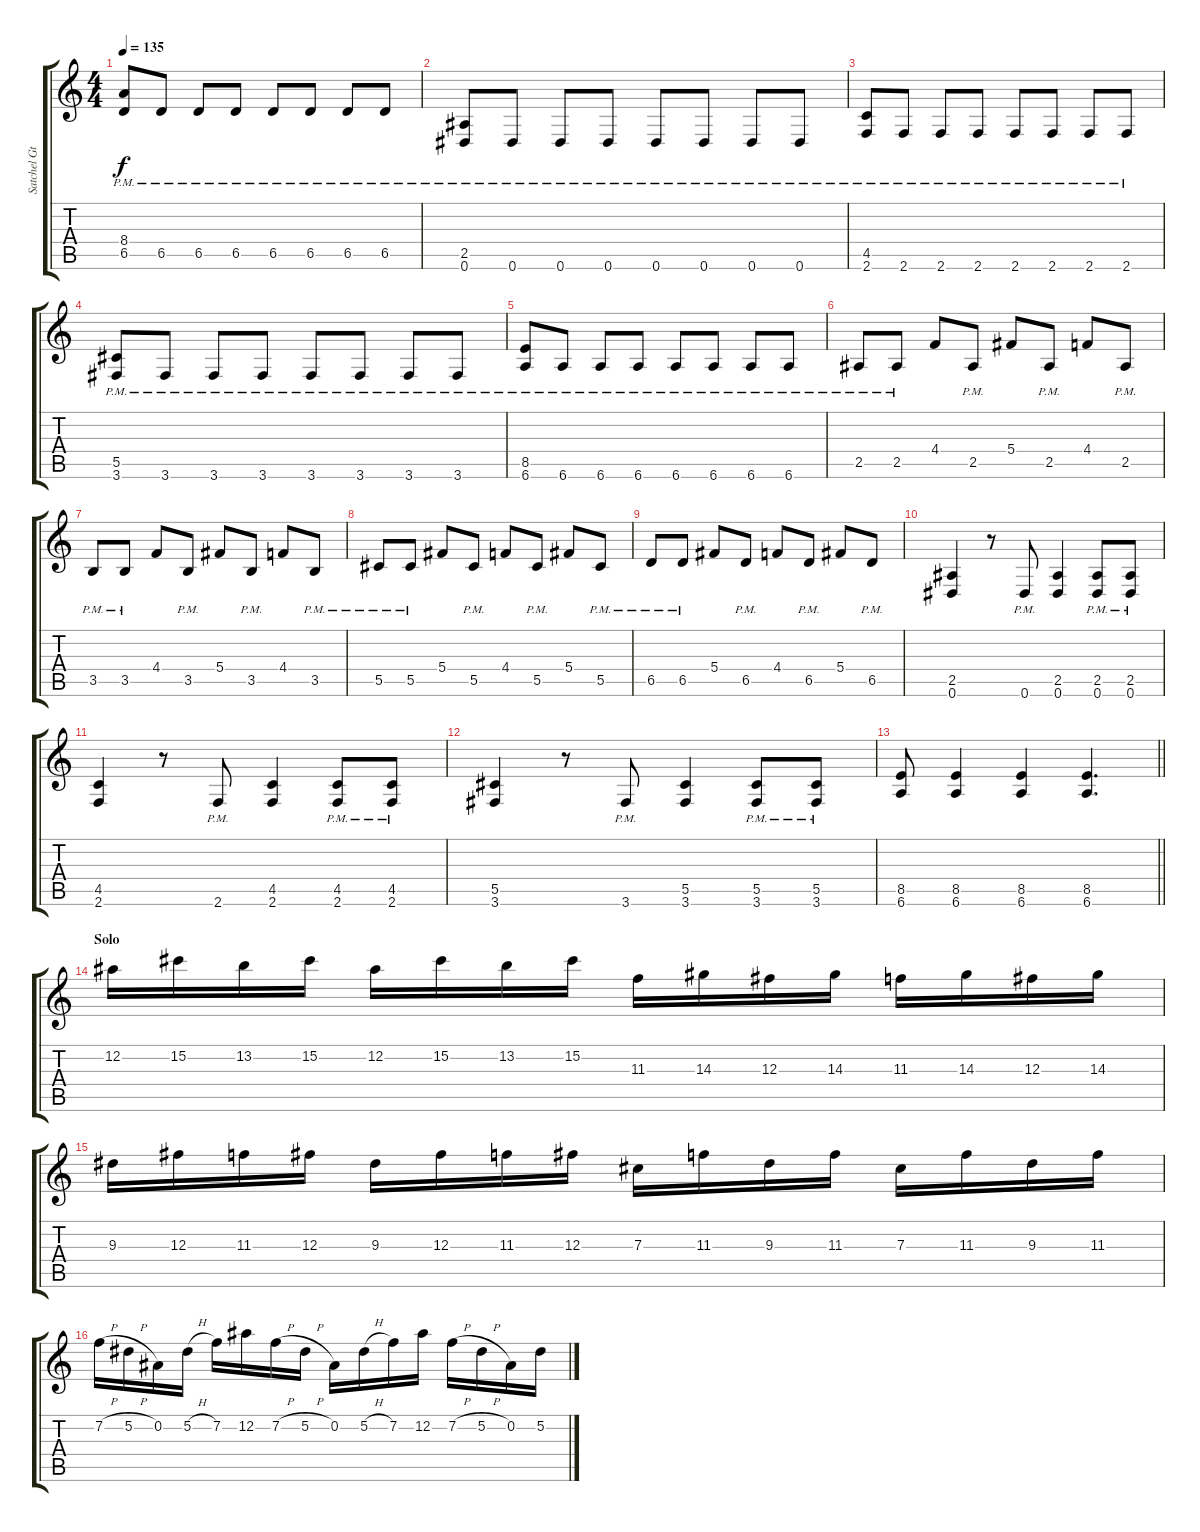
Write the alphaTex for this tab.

\track ("Satchel Gt. Lead 2" "Satchel Gt") {instrument distortionguitar}
\staff {score tabs}
\tuning (Eb4 Bb3 Gb3 Db3 Ab2 Eb2) {hide}
\ts (4 4)
\tempo 135
\clef g2
\ks c
(8.4{pm} 6.5{pm}).8{dy f} 6.5{pm}.8 6.5{pm}.8 6.5{pm}.8 6.5{pm}.8 6.5{pm}.8 6.5{pm}.8 6.5{pm}.8 |
(2.5{pm} 0.6{pm}).8 0.6{pm}.8 0.6{pm}.8 0.6{pm}.8 0.6{pm}.8 0.6{pm}.8 0.6{pm}.8 0.6{pm}.8 |
(4.5{pm} 2.6{pm}).8 2.6{pm}.8 2.6{pm}.8 2.6{pm}.8 2.6{pm}.8 2.6{pm}.8 2.6{pm}.8 2.6{pm}.8 |
(5.5{pm} 3.6{pm}).8 3.6{pm}.8 3.6{pm}.8 3.6{pm}.8 3.6{pm}.8 3.6{pm}.8 3.6{pm}.8 3.6{pm}.8 |
(8.5{pm} 6.6{pm}).8 6.6{pm}.8 6.6{pm}.8 6.6{pm}.8 6.6{pm}.8 6.6{pm}.8 6.6{pm}.8 6.6{pm}.8 |
2.5{pm}.8 2.5{pm}.8 4.4.8 2.5{pm}.8 5.4.8 2.5{pm}.8 4.4.8 2.5{pm}.8 |
3.5{pm}.8 3.5{pm}.8 4.4.8 3.5{pm}.8 5.4.8 3.5{pm}.8 4.4.8 3.5{pm}.8 |
5.5{pm}.8 5.5{pm}.8 5.4.8 5.5{pm}.8 4.4.8 5.5{pm}.8 5.4.8 5.5{pm}.8 |
6.5{pm}.8 6.5{pm}.8 5.4.8 6.5{pm}.8 4.4.8 6.5{pm}.8 5.4.8 6.5{pm}.8 |
(2.5 0.6).4 r.8 0.6{pm}.8 (2.5 0.6).4 (2.5{pm} 0.6{pm}).8 (2.5{pm} 0.6{pm}).8 |
(4.5 2.6).4 r.8 2.6{pm}.8 (4.5 2.6).4 (4.5{pm} 2.6{pm}).8 (4.5{pm} 2.6{pm}).8 |
(5.5 3.6).4 r.8 3.6{pm}.8 (5.5 3.6).4 (5.5{pm} 3.6{pm}).8 (5.5{pm} 3.6{pm}).8 |
\barLineRight lightlight
(8.5 6.6).8 (8.5 6.6).4 (8.5 6.6).4 (8.5 6.6).4{d} |
\section ("" "Solo")
12.2.16 15.2.16 13.2.16 15.2.16 12.2.16 15.2.16 13.2.16 15.2.16 11.3.16 14.3.16 12.3.16 14.3.16 11.3.16 14.3.16 12.3.16 14.3.16 |
9.3.16 12.3.16 11.3.16 12.3.16 9.3.16 12.3.16 11.3.16 12.3.16 7.3.16 11.3.16 9.3.16 11.3.16 7.3.16 11.3.16 9.3.16 11.3.16 |
7.2{h}.16 5.2{h}.16 0.2.16 5.2{h}.16 7.2.16 12.2.16 7.2{h}.16 5.2{h}.16 0.2.16 5.2{h}.16 7.2.16 12.2.16 7.2{h}.16 5.2{h}.16 0.2.16 5.2.16
